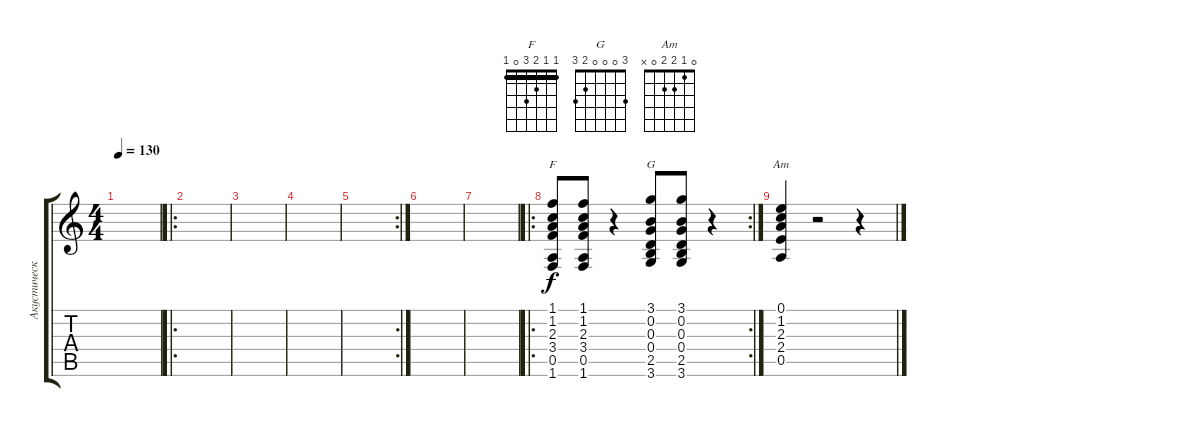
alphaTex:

\track ("Акустическая гитара" "Акустическ") {instrument acousticguitarnylon}
\staff {score tabs}
\tuning (E4 B3 G3 D3 A2 E2) {hide}
\chord ("F" 1 1 2 3 0 1) {barre 1}
\chord ("G" 3 0 0 0 2 3)
\chord ("Am" 0 1 2 2 0 x)
\ts (4 4)
\tempo 130
\clef g2
\ks c
|
\ro
|
|
|
\rc 2
|
|
|
\ro
\rc 2
(1.1 1.2 2.3 3.4 0.5 1.6).8{ch "F"} (1.1 1.2 2.3 3.4 0.5 1.6).8 r.4 (3.1 0.2 0.3 0.4 2.5 3.6).8{ch "G"} (3.1 0.2 0.3 0.4 2.5 3.6).8 r.4 |
(0.1 1.2 2.3 2.4 0.5).4{ch "Am"} r.2 r.4
